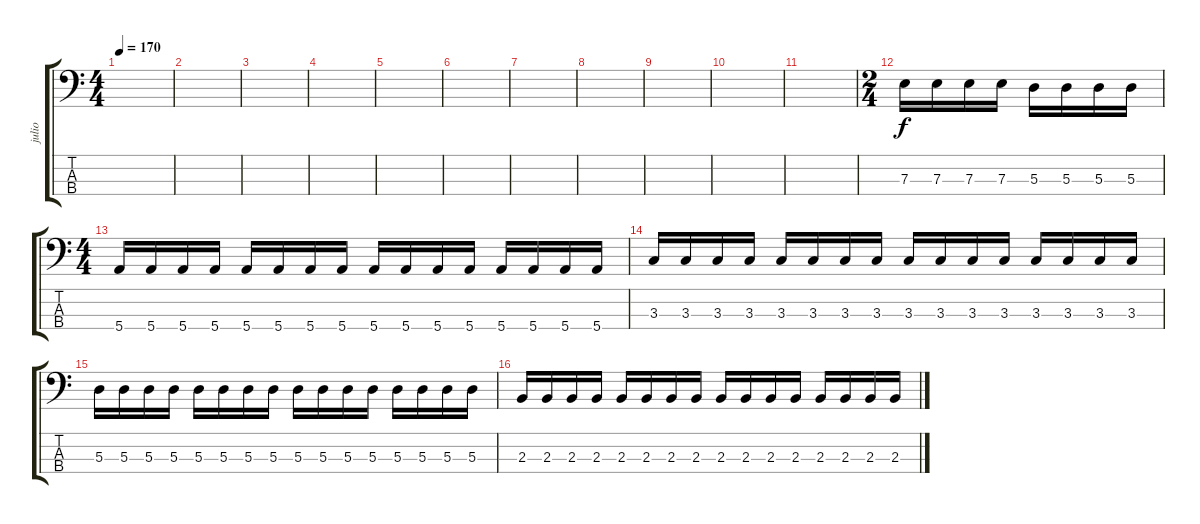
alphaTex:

\track ("julio" "julio") {instrument electricbassfinger}
\staff {score tabs}
\tuning (G2 D2 A1 E1) {hide}
\ts (4 4)
\tempo 170
\clef f4
\ks c
|
|
|
|
|
|
|
|
|
|
|
\ts (2 4)
7.3.16 7.3.16 7.3.16 7.3.16 5.3.16 5.3.16 5.3.16 5.3.16 |
\ts (4 4)
5.4.16 5.4.16 5.4.16 5.4.16 5.4.16 5.4.16 5.4.16 5.4.16 5.4.16 5.4.16 5.4.16 5.4.16 5.4.16 5.4.16 5.4.16 5.4.16 |
3.3.16 3.3.16 3.3.16 3.3.16 3.3.16 3.3.16 3.3.16 3.3.16 3.3.16 3.3.16 3.3.16 3.3.16 3.3.16 3.3.16 3.3.16 3.3.16 |
5.3.16 5.3.16 5.3.16 5.3.16 5.3.16 5.3.16 5.3.16 5.3.16 5.3.16 5.3.16 5.3.16 5.3.16 5.3.16 5.3.16 5.3.16 5.3.16 |
2.3.16 2.3.16 2.3.16 2.3.16 2.3.16 2.3.16 2.3.16 2.3.16 2.3.16 2.3.16 2.3.16 2.3.16 2.3.16 2.3.16 2.3.16 2.3.16
